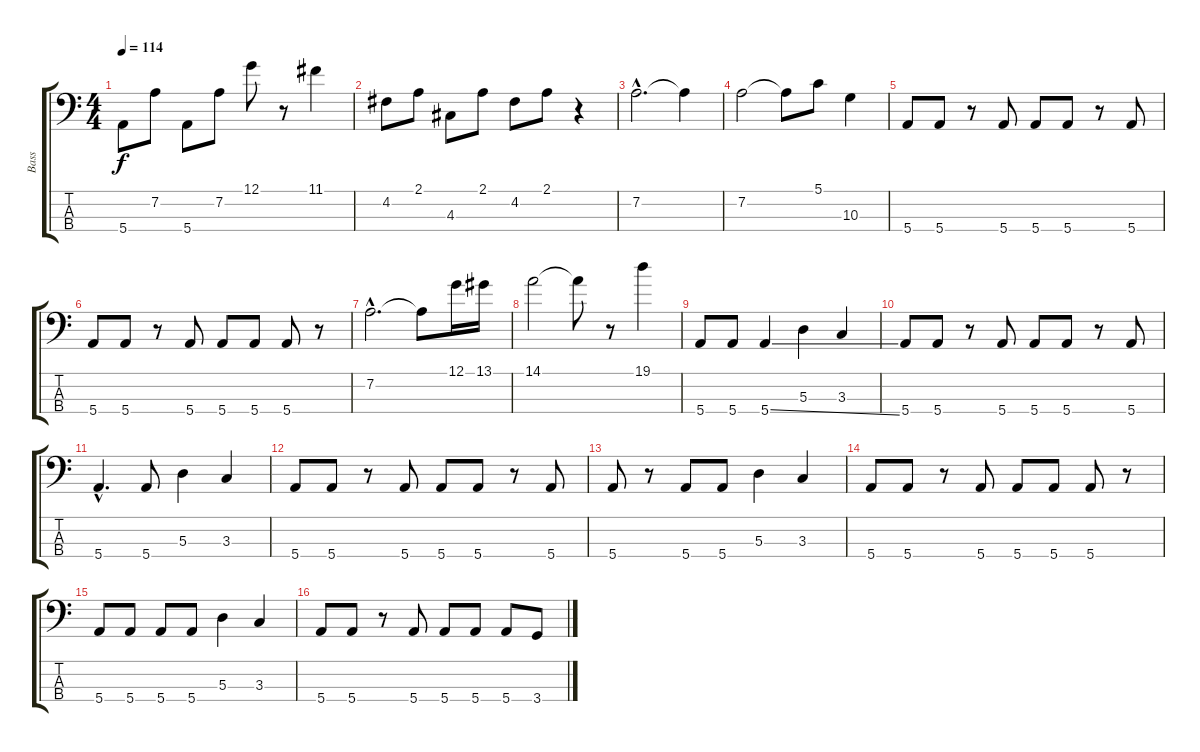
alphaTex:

\track ("Bass" "Bass") {instrument electricbassfinger}
\staff {score tabs}
\tuning (G2 D2 A1 E1) {hide}
\ts (4 4)
\tempo 114
\clef f4
\ks c
5.4.8{dy f} 7.2.8 5.4.8 7.2.8 12.1.8 r.8 11.1.4 |
4.2.8 2.1.8 4.3.8 2.1.8 4.2.8 2.1.8 r.4 |
7.2{hac}.2{d} 7.2{t}.4 |
7.2.2 7.2{t}.8 5.1.8 10.3.4 |
5.4.8 5.4.8 r.8 5.4.8 5.4.8 5.4.8 r.8 5.4.8 |
5.4.8 5.4.8 r.8 5.4.8 5.4.8 5.4.8 5.4.8 r.8 |
7.2{hac}.2{d} 7.2{t}.8 12.1.16 13.1.16 |
14.1.2 14.1{t}.8 r.8 19.1.4 |
5.4.8 5.4.8 5.4{ss}.4 5.3.4 3.3.4 |
5.4.8 5.4.8 r.8 5.4.8 5.4.8 5.4.8 r.8 5.4.8 |
5.4{hac}.4{d} 5.4.8 5.3.4 3.3.4 |
5.4.8 5.4.8 r.8 5.4.8 5.4.8 5.4.8 r.8 5.4.8 |
5.4.8 r.8 5.4.8 5.4.8 5.3.4 3.3.4 |
5.4.8 5.4.8 r.8 5.4.8 5.4.8 5.4.8 5.4.8 r.8 |
5.4.8 5.4.8 5.4.8 5.4.8 5.3.4 3.3.4 |
5.4.8 5.4.8 r.8 5.4.8 5.4.8 5.4.8 5.4.8 3.4.8
